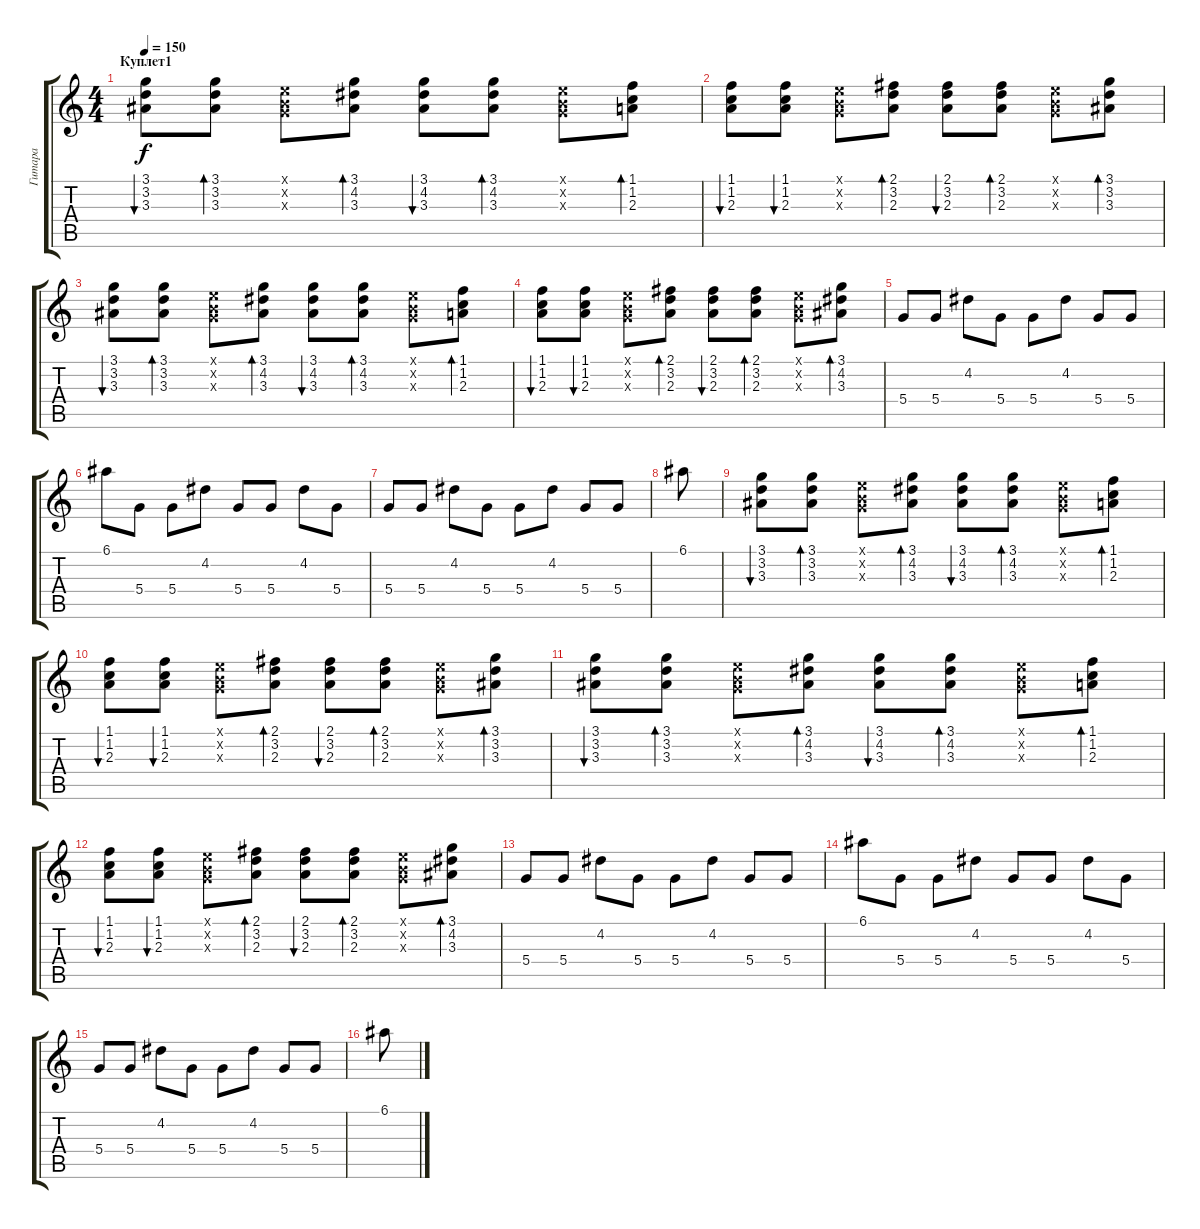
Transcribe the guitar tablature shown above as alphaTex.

\track ("Гитара" "Гитара") {instrument distortionguitar}
\staff {score tabs}
\tuning (E4 B3 G3 D3 A2 E2) {hide}
\ts (4 4)
\section ("" "Куплет1")
\tempo 150
\clef g2
\ks c
(3.1 3.2 3.3).8{bu 60 dy f} (3.1 3.2 3.3).8{bd 60} (0.1{x} 0.2{x} 0.3{x}).8 (3.1 4.2 3.3).8{bd 60} (3.1 4.2 3.3).8{bu 60} (3.1 4.2 3.3).8{bd 60} (0.1{x} 0.2{x} 0.3{x}).8 (1.1 1.2 2.3).8{bd 60} |
(1.1 1.2 2.3).8{bu 60} (1.1 1.2 2.3).8{bu 60} (0.1{x} 0.2{x} 0.3{x}).8 (2.1 3.2 2.3).8{bd 60} (2.1 3.2 2.3).8{bu 60} (2.1 3.2 2.3).8{bd 60} (0.1{x} 0.2{x} 0.3{x}).8 (3.1 3.2 3.3).8{bd 60} |
(3.1 3.2 3.3).8{bu 60} (3.1 3.2 3.3).8{bd 60} (0.1{x} 0.2{x} 0.3{x}).8 (3.1 4.2 3.3).8{bd 60} (3.1 4.2 3.3).8{bu 60} (3.1 4.2 3.3).8{bd 60} (0.1{x} 0.2{x} 0.3{x}).8 (1.1 1.2 2.3).8{bd 60} |
(1.1 1.2 2.3).8{bu 60} (1.1 1.2 2.3).8{bu 60} (0.1{x} 0.2{x} 0.3{x}).8 (2.1 3.2 2.3).8{bd 60} (2.1 3.2 2.3).8{bu 60} (2.1 3.2 2.3).8{bd 60} (0.1{x} 0.2{x} 0.3{x}).8 (3.1 4.2 3.3).8{bd 60} |
5.4.8 5.4.8 4.2.8 5.4.8 5.4.8 4.2.8 5.4.8 5.4.8 |
6.1.8 5.4.8 5.4.8 4.2.8 5.4.8 5.4.8 4.2.8 5.4.8 |
5.4.8 5.4.8 4.2.8 5.4.8 5.4.8 4.2.8 5.4.8 5.4.8 |
6.1.8 |
(3.1 3.2 3.3).8{bu 60} (3.1 3.2 3.3).8{bd 60} (0.1{x} 0.2{x} 0.3{x}).8 (3.1 4.2 3.3).8{bd 60} (3.1 4.2 3.3).8{bu 60} (3.1 4.2 3.3).8{bd 60} (0.1{x} 0.2{x} 0.3{x}).8 (1.1 1.2 2.3).8{bd 60} |
(1.1 1.2 2.3).8{bu 60} (1.1 1.2 2.3).8{bu 60} (0.1{x} 0.2{x} 0.3{x}).8 (2.1 3.2 2.3).8{bd 60} (2.1 3.2 2.3).8{bu 60} (2.1 3.2 2.3).8{bd 60} (0.1{x} 0.2{x} 0.3{x}).8 (3.1 3.2 3.3).8{bd 60} |
(3.1 3.2 3.3).8{bu 60} (3.1 3.2 3.3).8{bd 60} (0.1{x} 0.2{x} 0.3{x}).8 (3.1 4.2 3.3).8{bd 60} (3.1 4.2 3.3).8{bu 60} (3.1 4.2 3.3).8{bd 60} (0.1{x} 0.2{x} 0.3{x}).8 (1.1 1.2 2.3).8{bd 60} |
(1.1 1.2 2.3).8{bu 60} (1.1 1.2 2.3).8{bu 60} (0.1{x} 0.2{x} 0.3{x}).8 (2.1 3.2 2.3).8{bd 60} (2.1 3.2 2.3).8{bu 60} (2.1 3.2 2.3).8{bd 60} (0.1{x} 0.2{x} 0.3{x}).8 (3.1 4.2 3.3).8{bd 60} |
5.4.8 5.4.8 4.2.8 5.4.8 5.4.8 4.2.8 5.4.8 5.4.8 |
6.1.8 5.4.8 5.4.8 4.2.8 5.4.8 5.4.8 4.2.8 5.4.8 |
5.4.8 5.4.8 4.2.8 5.4.8 5.4.8 4.2.8 5.4.8 5.4.8 |
6.1.8
